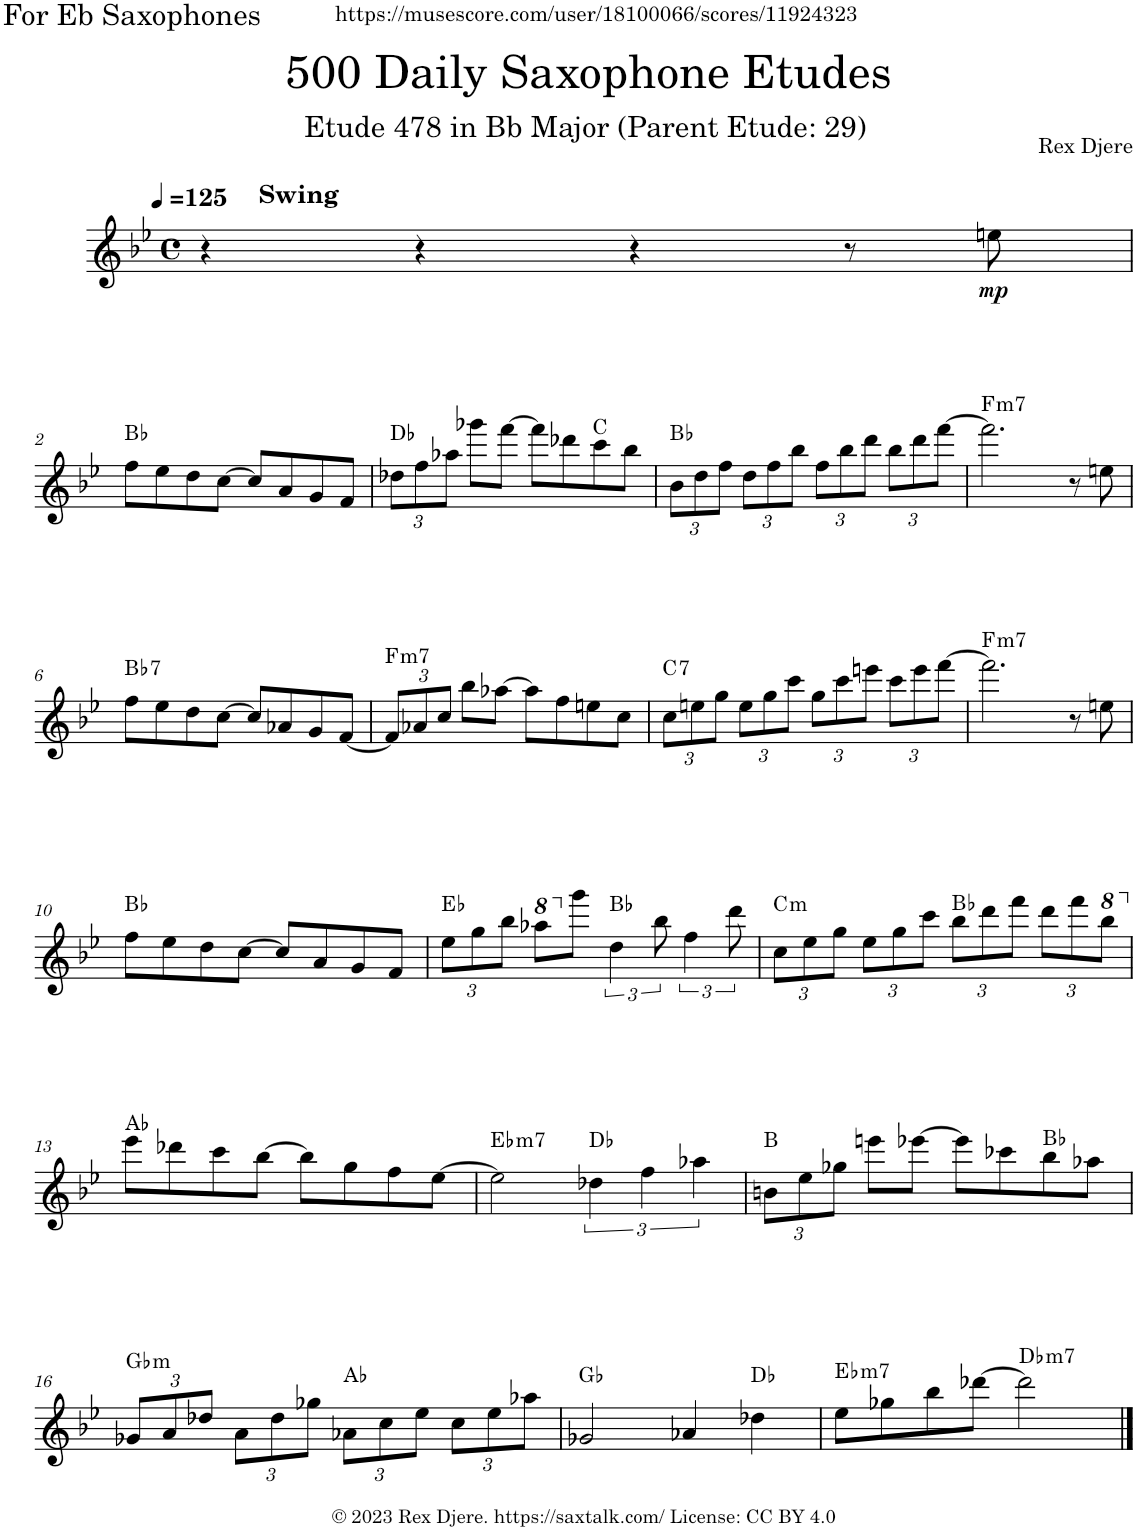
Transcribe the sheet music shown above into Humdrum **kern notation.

**kern	**dynam	**harte
*part1	*part1	*part1
*staff1	*staff1	*
*I"Alto Saxophone	*	*
*I'A. Sax.	*	*
*clefG2	*	*
*Trd5c9	*	*
*k[b-e-]	*	*
*M4/4	*	*
*met(c)	*	*
*MM125	*	*
=1	=1	=1
!LO:TX:a:B:t=Swing	!	!
4r	.	.
4r	.	.
4r	.	.
8r	.	.
!	!LO:DY:b	!
8een\	mp	.
!!LO:LB:g=z
=2	=2	=2
8ff\L	.	Bb:maj
8ee-\	.	.
8dd\	.	.
[8cc\J	.	.
8cc/L]	.	.
8a/	.	.
8g/	.	.
8f/J	.	.
=3	=3	=3
*Xbrackettup	*	*
12dd-X\L	.	Db:maj
12ff\	.	.
12aa-X\J	.	.
8ggg-X\L	.	.
[8fff\J	.	.
8fff\L]	.	.
8ddd-X\	.	.
8ccc\	.	C:maj
8bb-\J	.	.
=4	=4	=4
12b-\L	.	Bb:maj
12dd\	.	.
12ff\J	.	.
12dd\L	.	.
12ff\	.	.
12bb-\J	.	.
12ff\L	.	.
12bb-\	.	.
12ddd\J	.	.
12bb-\L	.	.
12ddd\	.	.
[12fff\J	.	.
=5	=5	=5
!	!	!LO:H:kt=m7
2.fff\]	.	F:min7
8r	.	.
8een\	.	.
!!LO:LB:g=z
=6	=6	=6
!	!	!LO:H:kt=7
8ff\L	.	Bb:7
8ee-\	.	.
8dd\	.	.
[8cc\J	.	.
8cc/L]	.	.
8a-X/	.	.
8g/	.	.
[8f/J	.	.
=7	=7	=7
!	!	!LO:H:kt=m7
12f/L]	.	F:min7
12a-X/	.	.
12cc/J	.	.
8bb-\L	.	.
[8aa-X\J	.	.
8aa-\L]	.	.
8ff\	.	.
8een\	.	.
8cc\J	.	.
=8	=8	=8
!	!	!LO:H:kt=7
12cc\L	.	C:7
12een\	.	.
12gg\J	.	.
12ee\L	.	.
12gg\	.	.
12ccc\J	.	.
12gg\L	.	.
12ccc\	.	.
12eeen\J	.	.
12ccc\L	.	.
12eee\	.	.
[12fff\J	.	.
=9	=9	=9
!	!	!LO:H:kt=m7
2.fff\]	.	F:min7
8r	.	.
8een\	.	.
!!LO:LB:g=z
=10	=10	=10
8ff\L	.	Bb:maj
8ee-\	.	.
8dd\	.	.
[8cc\J	.	.
8cc/L]	.	.
8a/	.	.
8g/	.	.
8f/J	.	.
=11	=11	=11
12ee-\L	.	Eb:maj
12gg\	.	.
12bb-\J	.	.
*8va	*	*
8aaa-X\L	.	.
*X8va	*	*
8ggg\J	.	.
*brackettup	*	*
6dd\	.	Bb:maj
12bb-\	.	.
6ff\	.	.
12ddd\	.	.
=12	=12	=12
*Xbrackettup	*	*
!	!	!LO:H:kt=m
12cc\L	.	C:min
12ee-\	.	.
12gg\J	.	.
12ee-\L	.	.
12gg\	.	.
12ccc\J	.	.
12bb-\L	.	Bb:maj
12ddd\	.	.
12fff\J	.	.
12ddd\L	.	.
12fff\	.	.
*8va	*	*
12bbb-\J	.	.
!!LO:LB:g=z
=13	=13	=13
*X8va	*	*
8eee-\L	.	Ab:maj
8ddd-X\	.	.
8ccc\	.	.
[8bb-\J	.	.
8bb-\L]	.	.
8gg\	.	.
8ff\	.	.
[8ee-\J	.	.
=14	=14	=14
!	!	!LO:H:kt=m7
2ee-\]	.	Eb:min7
*brackettup	*	*
6dd-X\	.	Db:maj
6ff\	.	.
6aa-X\	.	.
=15	=15	=15
*Xbrackettup	*	*
12bn\L	.	B:maj
12ee-\	.	.
12gg-X\J	.	.
8eeen\L	.	.
[8eee-X\J	.	.
8eee-\L]	.	.
8ccc-X\	.	.
8bb-\	.	Bb:maj
8aa-X\J	.	.
!!LO:LB:g=z
=16	=16	=16
!	!	!LO:H:kt=m
12g-X/L	.	Gb:min
12a/	.	.
12dd-X/J	.	.
12a\L	.	.
12dd-\	.	.
12gg-X\J	.	.
12a-X\L	.	Ab:maj
12cc\	.	.
12ee-\J	.	.
12cc\L	.	.
12ee-\	.	.
12aa-X\J	.	.
=17	=17	=17
2g-X/	.	Gb:maj
4a-X/	.	.
4dd-X\	.	Db:maj
=18	=18	=18
!	!	!LO:H:kt=m7
8ee-\L	.	Eb:min7
8gg-X\	.	.
8bb-\	.	.
[8ddd-X\J	.	.
!	!	!LO:H:kt=m7
2ddd-\]	.	Db:min7
==	==	==
*-	*-	*-
